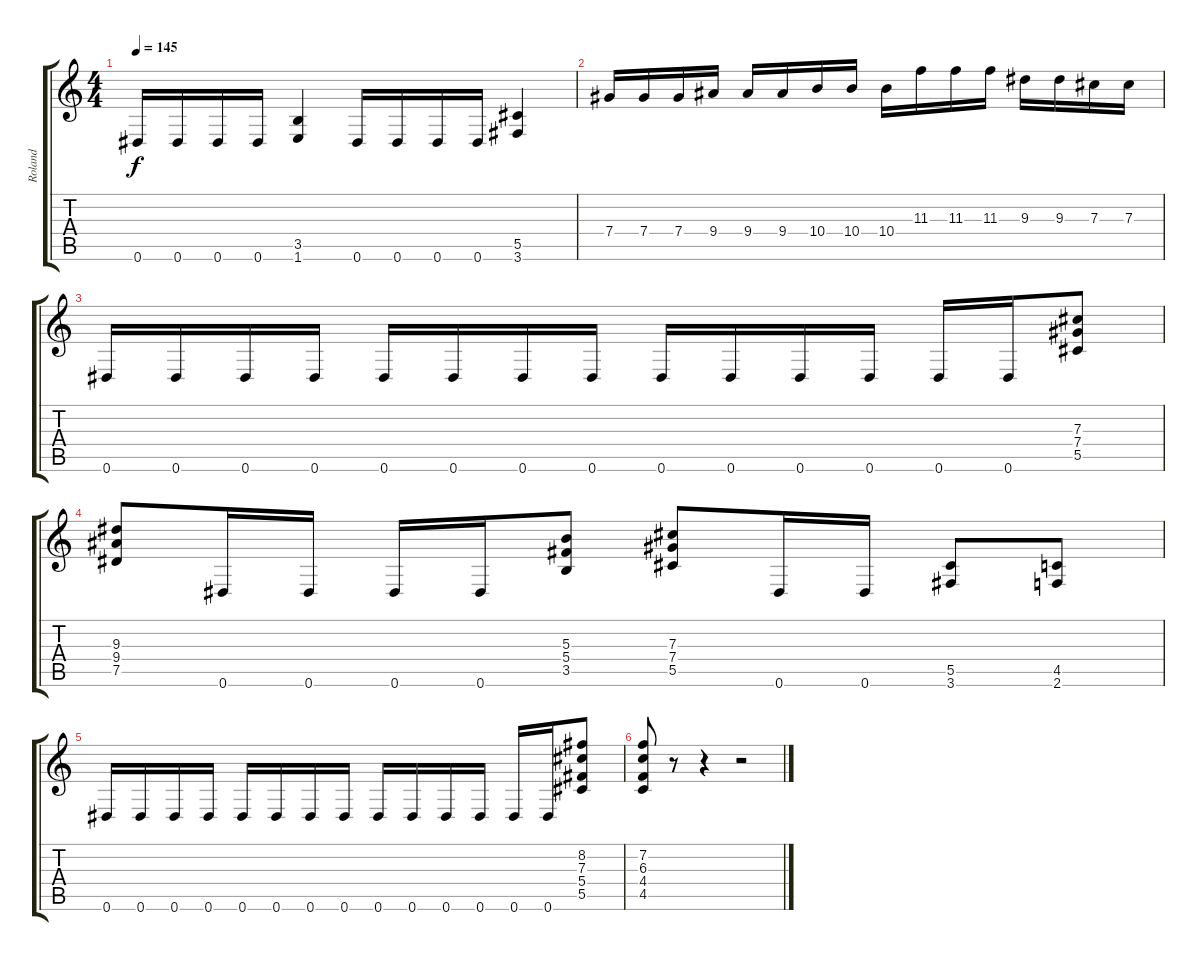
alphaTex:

\track ("Roland" "Roland") {instrument overdrivenguitar}
\staff {score tabs}
\tuning (Eb4 Bb3 Gb3 Db3 Ab2 Eb2) {hide}
\ts (4 4)
\tempo 145
\clef g2
\ks c
0.6.16{dy f} 0.6.16 0.6.16 0.6.16 (3.5 1.6).4 0.6.16 0.6.16 0.6.16 0.6.16 (5.5 3.6).4 |
7.4.16 7.4.16 7.4.16 9.4.16 9.4.16 9.4.16 10.4.16 10.4.16 10.4.16 11.3.16 11.3.16 11.3.16 9.3.16 9.3.16 7.3.16 7.3.16 |
0.6.16 0.6.16 0.6.16 0.6.16 0.6.16 0.6.16 0.6.16 0.6.16 0.6.16 0.6.16 0.6.16 0.6.16 0.6.16 0.6.16 (7.3 7.4 5.5).8 |
(9.3 9.4 7.5).8 0.6.16 0.6.16 0.6.16 0.6.16 (5.3 5.4 3.5).8 (7.3 7.4 5.5).8 0.6.16 0.6.16 (5.5 3.6).8 (4.5 2.6).8 |
0.6.16 0.6.16 0.6.16 0.6.16 0.6.16 0.6.16 0.6.16 0.6.16 0.6.16 0.6.16 0.6.16 0.6.16 0.6.16 0.6.16 (8.2 7.3 5.4 5.5).8 |
(7.2 6.3 4.4 4.5).8 r.8 r.4 r.2
